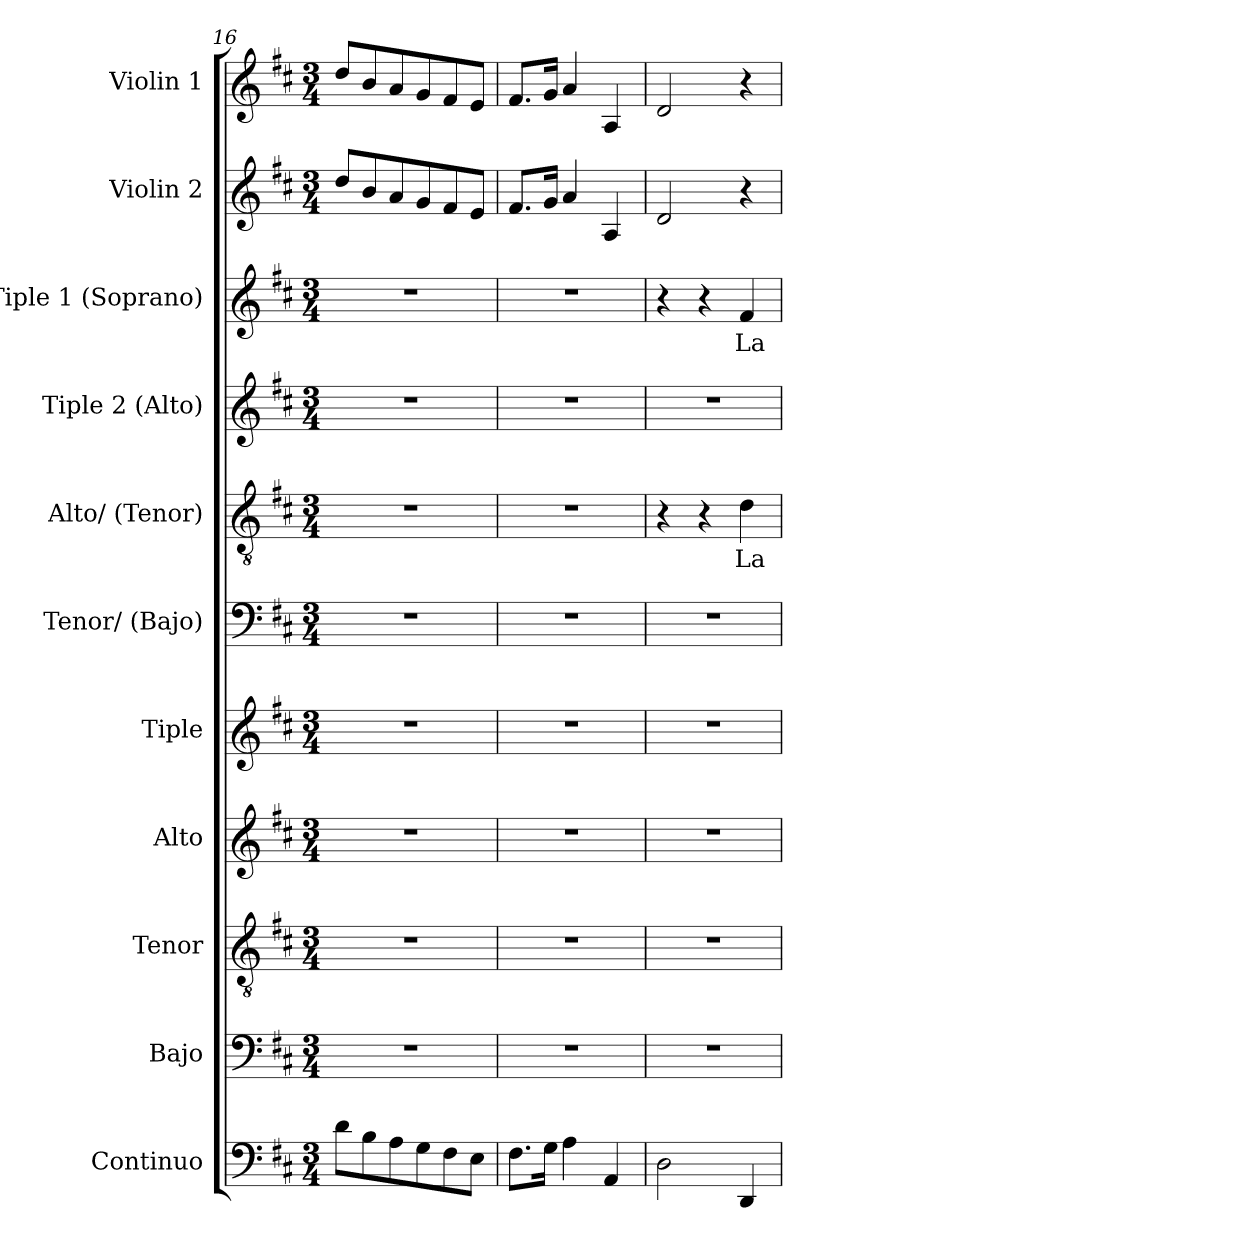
**kern	**kern	**kern	**kern	**kern	**kern	**kern	**text	**kern	**kern	**text	**kern	**kern
*part11	*part10	*part9	*part8	*part7	*part6	*part5	*part5	*part4	*part3	*part3	*part2	*part1
*staff11	*staff10	*staff9	*staff8	*staff7	*staff6	*staff5	*staff5	*staff4	*staff3	*staff3	*staff2	*staff1
*I"Continuo	*I"Bajo	*I"Tenor	*I"Alto	*I"Tiple	*I"Tenor/ (Bajo)	*I"Alto/ (Tenor)	*	*I"Tiple  2 (Alto)	*I"Tiple 1 (Soprano)	*	*I"Violin 2	*I"Violin 1
*	*I'B.	*I'T.	*I'A.	*	*I'B.	*I'T.	*	*I'A.	*I'S.	*	*I'Vln. 2	*I'Vln. 1
*clefF4	*clefF4	*clefGv2	*clefG2	*clefG2	*clefF4	*clefGv2	*	*clefG2	*clefG2	*	*clefG2	*clefG2
*	*	*ITrd7c12	*	*	*	*ITrd7c12	*	*	*	*	*	*
*k[f#c#]	*k[f#c#]	*k[f#c#]	*k[f#c#]	*k[f#c#]	*k[f#c#]	*k[f#c#]	*	*k[f#c#]	*k[f#c#]	*	*k[f#c#]	*k[f#c#]
*D:	*D:	*D:	*D:	*D:	*D:	*D:	*	*D:	*D:	*	*D:	*D:
*M3/4	*M3/4	*M3/4	*M3/4	*M3/4	*M3/4	*M3/4	*	*M3/4	*M3/4	*	*M3/4	*M3/4
=16	=16	=16	=16	=16	=16	=16	=16	=16	=16	=16	=16	=16
!	!LO:N:vis=1	!LO:N:vis=1	!LO:N:vis=1	!LO:N:vis=1	!LO:N:vis=1	!LO:N:vis=1	!	!LO:N:vis=1	!LO:N:vis=1	!	!	!
8di\L	2.r	2.r	2.r	2.r	2.r	2.r	.	2.r	2.r	.	8ddi/L	8ddi/L
8Bi\	.	.	.	.	.	.	.	.	.	.	8bi/	8bi/
8Ai\	.	.	.	.	.	.	.	.	.	.	8ai/	8ai/
8Gi\	.	.	.	.	.	.	.	.	.	.	8gi/	8gi/
8F#i\	.	.	.	.	.	.	.	.	.	.	8f#i/	8f#i/
8Ei\J	.	.	.	.	.	.	.	.	.	.	8ei/J	8ei/J
=17	=17	=17	=17	=17	=17	=17	=17	=17	=17	=17	=17	=17
!	!LO:N:vis=1	!LO:N:vis=1	!LO:N:vis=1	!LO:N:vis=1	!LO:N:vis=1	!LO:N:vis=1	!	!LO:N:vis=1	!LO:N:vis=1	!	!	!
8.F#i\L	2.r	2.r	2.r	2.r	2.r	2.r	.	2.r	2.r	.	8.f#i/L	8.f#i/L
16Gi\Jk	.	.	.	.	.	.	.	.	.	.	16gi/Jk	16gi/Jk
4Ai\	.	.	.	.	.	.	.	.	.	.	4ai/	4ai/
4AAi/	.	.	.	.	.	.	.	.	.	.	4Ai/	4Ai/
!!LO:LB:g=z
=18	=18	=18	=18	=18	=18	=18	=18	=18	=18	=18	=18	=18
!	!LO:N:vis=1	!LO:N:vis=1	!LO:N:vis=1	!LO:N:vis=1	!LO:N:vis=1	!	!	!LO:N:vis=1	!	!	!	!
2Di\	2.r	2.r	2.r	2.r	2.r	4r	.	2.r	4r	.	2di/	2di/
.	.	.	.	.	.	4r	.	.	4r	.	.	.
!	!	!	!	!	!	!	!LO:LY:b:color=#000000	!	!	!	!	!
!	!	!	!	!	!	!	!	!	!	!LO:LY:b:color=#000000	!	!
4DDi/	.	.	.	.	.	4Di\	La	.	4f#i/	La	4r	4r
=	=	=	=	=	=	=	=	=	=	=	=	=
*-	*-	*-	*-	*-	*-	*-	*-	*-	*-	*-	*-	*-
